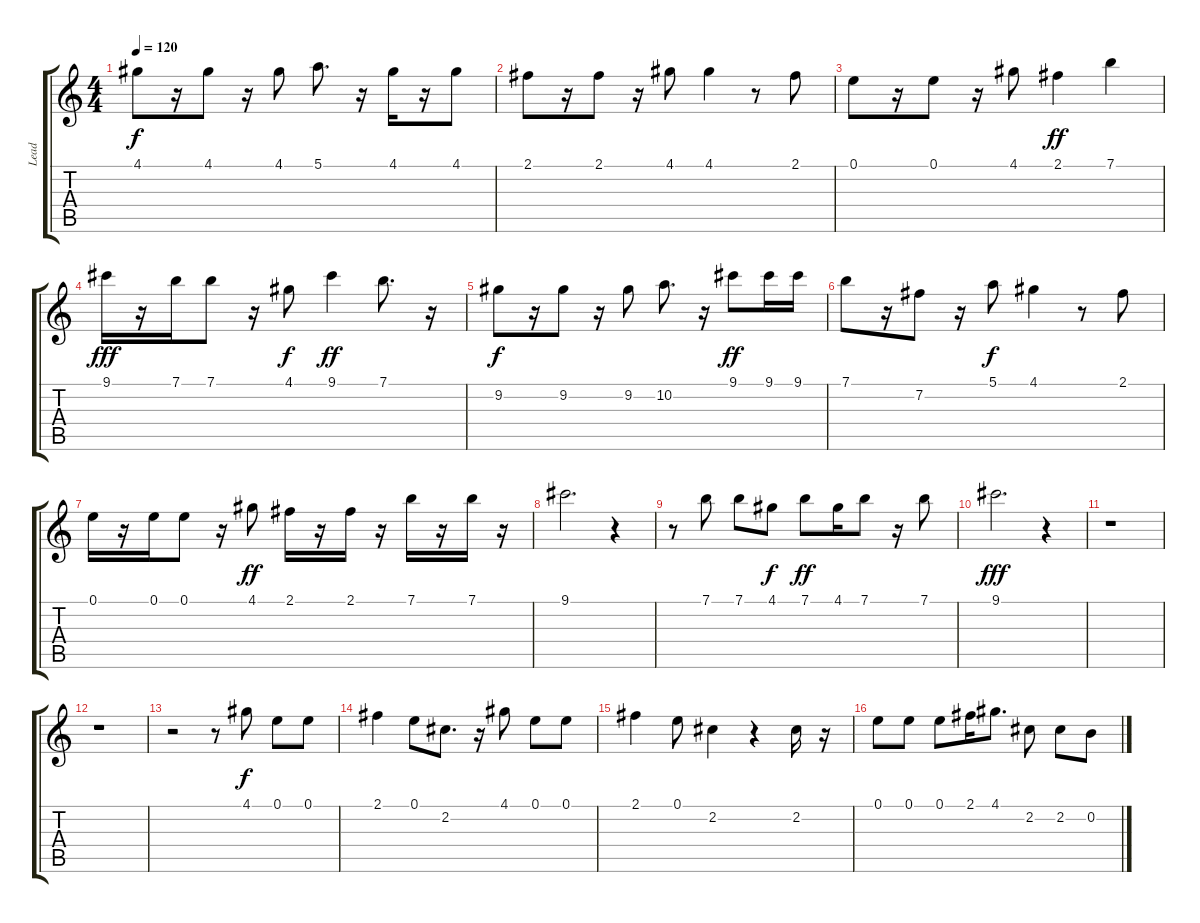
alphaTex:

\track ("Lead" "Lead") {instrument overdrivenguitar}
\staff {score tabs}
\tuning (E4 B3 G3 D3 A2 E2) {hide}
\ts (4 4)
\tempo 120
\clef g2
\ks c
4.1.8{dy f} r.16 4.1.8 r.16 4.1.8 5.1.8{d} r.16 4.1.16 r.16 4.1.8 |
2.1.8 r.16 2.1.8 r.16 4.1.8 4.1.4 r.8 2.1.8 |
0.1.8 r.16 0.1.8 r.16 4.1.8 2.1.4{dy ff} 7.1.4 |
9.1.16{dy fff} r.16 7.1.16 7.1.8 r.16 4.1.8{dy f} 9.1.4{dy ff} 7.1.8{d} r.16 |
9.2.8{dy f} r.16 9.2.8 r.16 9.2.8 10.2.8{d} r.16 9.1.8{dy ff} 9.1.16 9.1.16 |
7.1.8 r.16 7.2.8 r.16 5.1.8{dy f} 4.1.4 r.8 2.1.8 |
0.1.16 r.16 0.1.16 0.1.8 r.16 4.1.8{dy ff} 2.1.16 r.16 2.1.16 r.16 7.1.16 r.16 7.1.16 r.16 |
9.1.2{d} r.4 |
r.8 7.1.8 7.1.8 4.1.8{dy f} 7.1.8{dy ff} 4.1.16 7.1.8 r.16 7.1.8 |
9.1.2{d dy fff} r.4 |
r.1 |
r.1 |
r.2 r.8 4.1.8{dy f} 0.1.8 0.1.8 |
2.1.4 0.1.8 2.2.8{d} r.16 4.1.8 0.1.8 0.1.8 |
2.1.4 0.1.8 2.2.4 r.4 2.2.16 r.16 |
0.1.8 0.1.8 0.1.8 2.1.16 4.1.8{d} 2.2.8 2.2.8 0.2.8
